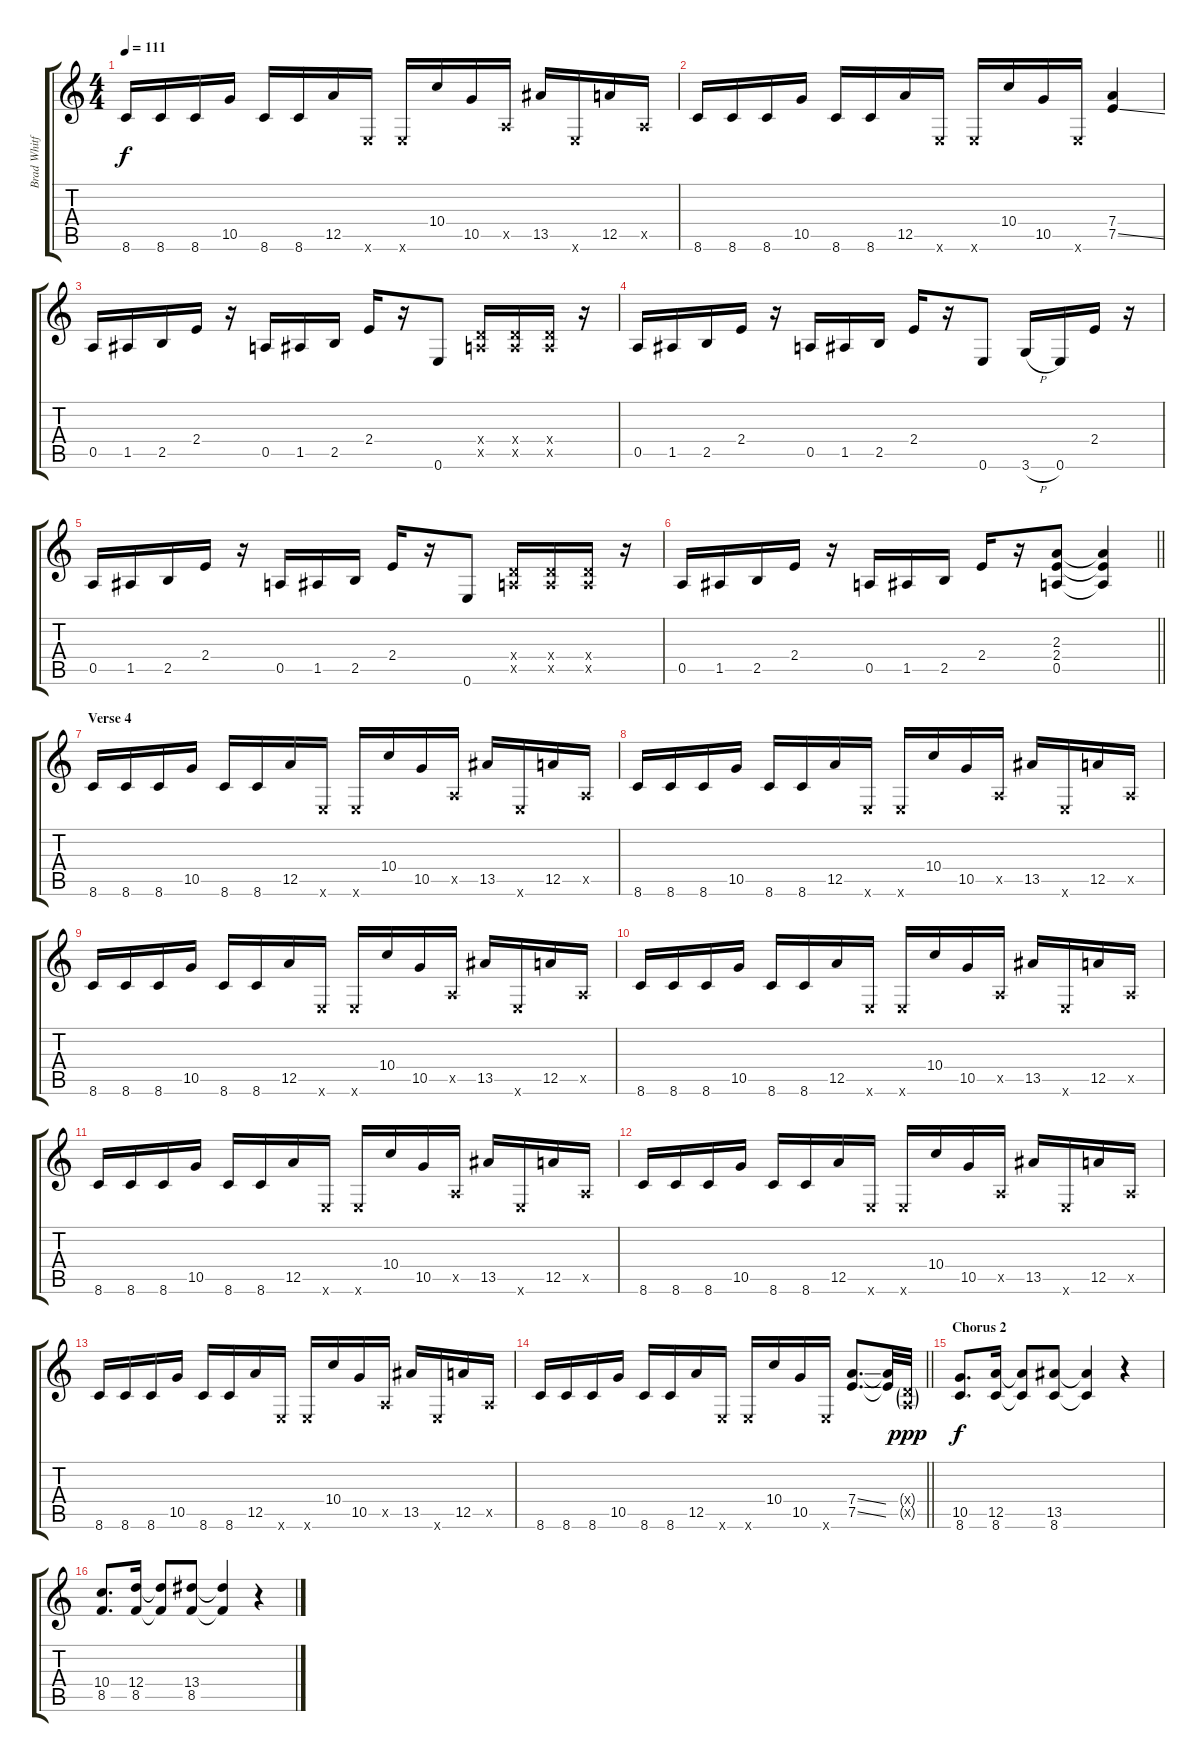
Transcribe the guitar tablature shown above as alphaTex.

\track ("Brad Whitford" "Brad Whitf") {instrument distortionguitar}
\staff {score tabs}
\tuning (E4 B3 G3 D3 A2 E2) {hide}
\ts (4 4)
\tempo 111
\clef g2
\ks c
8.6.16{dy f} 8.6.16 8.6.16 10.5.16 8.6.16 8.6.16 12.5.16 0.6{x}.16 0.6{x}.16 10.4.16 10.5.16 0.5{x}.16 13.5.16 0.6{x}.16 12.5.16 0.5{x}.16 |
8.6.16 8.6.16 8.6.16 10.5.16 8.6.16 8.6.16 12.5.16 0.6{x}.16 0.6{x}.16 10.4.16 10.5.16 0.6{x}.16 (7.4 7.5{ss}).4 |
0.5.16 1.5.16 2.5.16 2.4.16 r.16 0.5.16 1.5.16 2.5.16 2.4.16 r.16 0.6.8 (0.4{x} 0.5{x}).16 (0.4{x} 0.5{x}).16 (0.4{x} 0.5{x}).16 r.16 |
0.5.16 1.5.16 2.5.16 2.4.16 r.16 0.5.16 1.5.16 2.5.16 2.4.16 r.16 0.6.8 3.6{h}.16 0.6.16 2.4.16 r.16 |
0.5.16 1.5.16 2.5.16 2.4.16 r.16 0.5.16 1.5.16 2.5.16 2.4.16 r.16 0.6.8 (0.4{x} 0.5{x}).16 (0.4{x} 0.5{x}).16 (0.4{x} 0.5{x}).16 r.16 |
\barLineRight lightlight
0.5.16 1.5.16 2.5.16 2.4.16 r.16 0.5.16 1.5.16 2.5.16 2.4.16 r.16 (2.3 2.4 0.5).8 (2.3{t} 2.4{t} 0.5{t}).4 |
\section ("" "Verse 4")
8.6.16 8.6.16 8.6.16 10.5.16 8.6.16 8.6.16 12.5.16 0.6{x}.16 0.6{x}.16 10.4.16 10.5.16 0.5{x}.16 13.5.16 0.6{x}.16 12.5.16 0.5{x}.16 |
8.6.16 8.6.16 8.6.16 10.5.16 8.6.16 8.6.16 12.5.16 0.6{x}.16 0.6{x}.16 10.4.16 10.5.16 0.5{x}.16 13.5.16 0.6{x}.16 12.5.16 0.5{x}.16 |
8.6.16 8.6.16 8.6.16 10.5.16 8.6.16 8.6.16 12.5.16 0.6{x}.16 0.6{x}.16 10.4.16 10.5.16 0.5{x}.16 13.5.16 0.6{x}.16 12.5.16 0.5{x}.16 |
8.6.16 8.6.16 8.6.16 10.5.16 8.6.16 8.6.16 12.5.16 0.6{x}.16 0.6{x}.16 10.4.16 10.5.16 0.5{x}.16 13.5.16 0.6{x}.16 12.5.16 0.5{x}.16 |
8.6.16 8.6.16 8.6.16 10.5.16 8.6.16 8.6.16 12.5.16 0.6{x}.16 0.6{x}.16 10.4.16 10.5.16 0.5{x}.16 13.5.16 0.6{x}.16 12.5.16 0.5{x}.16 |
8.6.16 8.6.16 8.6.16 10.5.16 8.6.16 8.6.16 12.5.16 0.6{x}.16 0.6{x}.16 10.4.16 10.5.16 0.5{x}.16 13.5.16 0.6{x}.16 12.5.16 0.5{x}.16 |
8.6.16 8.6.16 8.6.16 10.5.16 8.6.16 8.6.16 12.5.16 0.6{x}.16 0.6{x}.16 10.4.16 10.5.16 0.5{x}.16 13.5.16 0.6{x}.16 12.5.16 0.5{x}.16 |
\barLineRight lightlight
8.6.16 8.6.16 8.6.16 10.5.16 8.6.16 8.6.16 12.5.16 0.6{x}.16 0.6{x}.16 10.4.16 10.5.16 0.6{x}.16 (7.4{ss} 7.5{ss}).8{d} (7.4{t} 7.5{t}).32 (0.4{g x} 0.5{g x}).32{dy ppp} |
\section ("" "Chorus 2")
(10.5 8.6).8{d dy f} (12.5 8.6).16 (12.5{t} 8.6{t}).8 (13.5 8.6).8 (13.5{t} 8.6{t}).4 r.4 |
(10.4 8.5).8{d} (12.4 8.5).16 (12.4{t} 8.5{t}).8 (13.4 8.5).8 (13.4{t} 8.5{t}).4 r.4
